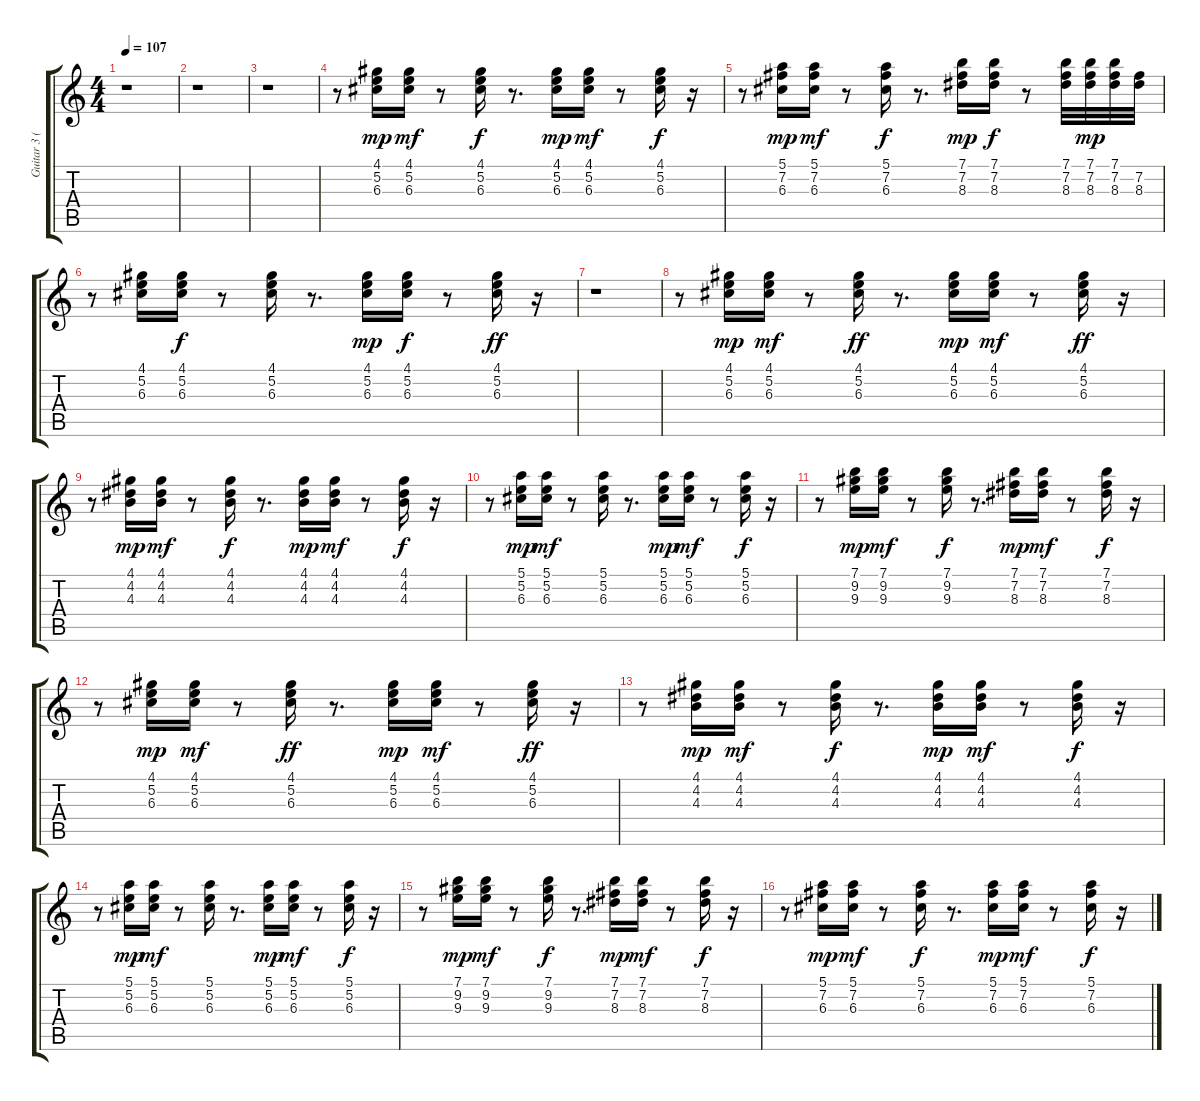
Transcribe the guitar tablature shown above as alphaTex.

\track ("Guitar 3 (acoutic steel)" "Guitar 3 (") {instrument acousticguitarsteel}
\staff {score tabs}
\tuning (E4 B3 G3 D3 A2 E2) {hide}
\ts (4 4)
\tempo 107
\clef g2
\ks c
r.1{dy mp instrument acousticguitarsteel} |
r.1 |
r.1 |
r.8 (4.1 5.2 6.3).16 (4.1 5.2 6.3).16{dy mf} r.8 (4.1 5.2 6.3).16{dy f} r.8{d} (4.1 5.2 6.3).16{dy mp} (4.1 5.2 6.3).16{dy mf} r.8 (4.1 5.2 6.3).16{dy f} r.16 |
r.8 (5.1 7.2 6.3).16{dy mp} (5.1 7.2 6.3).16{dy mf} r.8 (5.1 7.2 6.3).16{dy f} r.8{d} (7.1 7.2 8.3).16{dy mp} (7.1 7.2 8.3).16{dy f} r.8 (7.1 7.2 8.3).32 (7.1 7.2 8.3).32{dy mp} (7.1 7.2 8.3).32 (7.2 8.3).32 |
r.8 (4.1 5.2 6.3).16 (4.1 5.2 6.3).16{dy f} r.8 (4.1 5.2 6.3).16 r.8{d} (4.1 5.2 6.3).16{dy mp} (4.1 5.2 6.3).16{dy f} r.8 (4.1 5.2 6.3).16{dy ff} r.16 |
r.1 |
r.8 (4.1 5.2 6.3).16{dy mp} (4.1 5.2 6.3).16{dy mf} r.8 (4.1 5.2 6.3).16{dy ff} r.8{d} (4.1 5.2 6.3).16{dy mp} (4.1 5.2 6.3).16{dy mf} r.8 (4.1 5.2 6.3).16{dy ff} r.16 |
r.8 (4.1 4.2 4.3).16{dy mp} (4.1 4.2 4.3).16{dy mf} r.8 (4.1 4.2 4.3).16{dy f} r.8{d} (4.1 4.2 4.3).16{dy mp} (4.1 4.2 4.3).16{dy mf} r.8 (4.1 4.2 4.3).16{dy f} r.16 |
r.8 (5.1 5.2 6.3).16{dy mp} (5.1 5.2 6.3).16{dy mf} r.8 (5.1 5.2 6.3).16 r.8{d} (5.1 5.2 6.3).16{dy mp} (5.1 5.2 6.3).16{dy mf} r.8 (5.1 5.2 6.3).16{dy f} r.16 |
r.8 (7.1 9.2 9.3).16{dy mp} (7.1 9.2 9.3).16{dy mf} r.8 (7.1 9.2 9.3).16{dy f} r.8{d} (7.1 7.2 8.3).16{dy mp} (7.1 7.2 8.3).16{dy mf} r.8 (7.1 7.2 8.3).16{dy f} r.16 |
r.8 (4.1 5.2 6.3).16{dy mp} (4.1 5.2 6.3).16{dy mf} r.8 (4.1 5.2 6.3).16{dy ff} r.8{d} (4.1 5.2 6.3).16{dy mp} (4.1 5.2 6.3).16{dy mf} r.8 (4.1 5.2 6.3).16{dy ff} r.16 |
r.8 (4.1 4.2 4.3).16{dy mp} (4.1 4.2 4.3).16{dy mf} r.8 (4.1 4.2 4.3).16{dy f} r.8{d} (4.1 4.2 4.3).16{dy mp} (4.1 4.2 4.3).16{dy mf} r.8 (4.1 4.2 4.3).16{dy f} r.16 |
r.8 (5.1 5.2 6.3).16{dy mp} (5.1 5.2 6.3).16{dy mf} r.8 (5.1 5.2 6.3).16 r.8{d} (5.1 5.2 6.3).16{dy mp} (5.1 5.2 6.3).16{dy mf} r.8 (5.1 5.2 6.3).16{dy f} r.16 |
r.8 (7.1 9.2 9.3).16{dy mp} (7.1 9.2 9.3).16{dy mf} r.8 (7.1 9.2 9.3).16{dy f} r.8{d} (7.1 7.2 8.3).16{dy mp} (7.1 7.2 8.3).16{dy mf} r.8 (7.1 7.2 8.3).16{dy f} r.16 |
r.8 (5.1 7.2 6.3).16{dy mp} (5.1 7.2 6.3).16{dy mf} r.8 (5.1 7.2 6.3).16{dy f} r.8{d} (5.1 7.2 6.3).16{dy mp} (5.1 7.2 6.3).16{dy mf} r.8 (5.1 7.2 6.3).16{dy f} r.16
